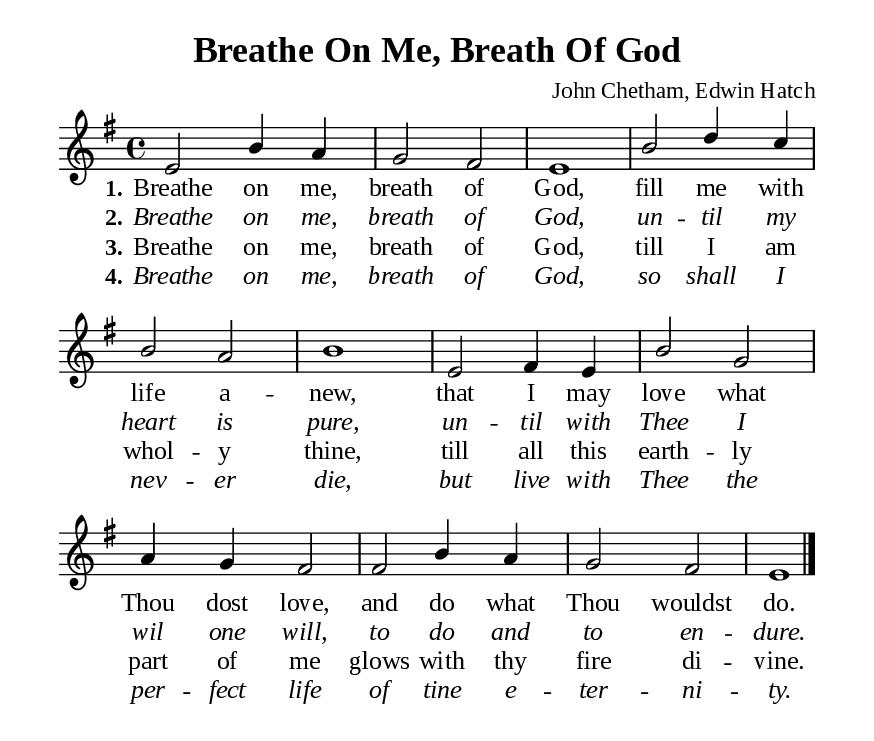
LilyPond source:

\version "2.18.2"

\header {
  title = "Breathe On Me, Breath Of God"
  composer = "John Chetham, Edwin Hatch"
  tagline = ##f
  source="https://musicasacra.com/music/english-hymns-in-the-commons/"
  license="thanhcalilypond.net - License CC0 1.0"
}

global= {
  \key g \major
  \time 4/4
  \override Score.BarNumber.break-visibility = ##(#f #f #f)
  \override Lyrics.LyricSpace.minimum-distance = #3.0
}

\paper {
  #(set-paper-size "a5")
  top-margin = 10\mm
  bottom-margin = 5\mm
  left-margin = 10\mm
  right-margin = 10\mm
  indent = #0
  #(define fonts
	 (make-pango-font-tree "Liberation Serif"
	 		       "Liberation Serif"
			       "Liberation Serif"
			       (/ 20 20)))
  system-system-spacing = #'((basic-distance . 3) (padding . 3))
}

printItalic = \with {
  \override LyricText.font-shape = #'italic
}

% Verse music
musicVerseSoprano = \relative c' {
  %{	01	%} e2 b'4 a |
  %{	02	%} g2 fis |
  %{	03	%} e1 |
  %{	04	%} b'2 d4 c |
  %{	05	%} b2 a |
  %{	06	%} b1 |
  %{	07	%} e,2 fis4 e |
  %{	08	%} b'2 g |
  %{	09	%} a4 g fis2 |
  %{	10	%} fis2 b4 a |
  %{	11	%} g2 fis |
  %{	12	%} e1 \bar "|."
}

% Verse lyrics
verseOne = \lyricmode {
  \set stanza = #"1."
  Breathe on me, breath of God, fill me with life a -- new,
  that I may love what Thou dost love, and do what Thou wouldst do.
}

verseTwo = \lyricmode {
  \set stanza = #"2."
  Breathe on me, breath of God, un -- til my heart is pure,
  un -- til with Thee I wil one will, to do and to en -- dure.
}

verseThree = \lyricmode {
  \set stanza = #"3."
  Breathe on me, breath of God, till I am whol -- y thine,
  till all this earth -- ly part of me glows with thy fire di -- vine.
}

verseFour = \lyricmode {
  \set stanza = #"4."
  Breathe on me, breath of God, so shall I nev -- er die,
  but live with Thee the per -- fect life of tine e -- ter -- ni -- ty.
}

% Layout
\score {
    \new ChoirStaff <<
      \new Staff <<
        \clef "treble"
        \new Voice = "sopranos" { \global \stemUp \slurUp \musicVerseSoprano }
      >>
      \new Lyrics \lyricsto sopranos \verseOne
      \new Lyrics \printItalic \lyricsto sopranos \verseTwo
      \new Lyrics \lyricsto sopranos \verseThree
      \new Lyrics \printItalic \lyricsto sopranos \verseFour
    >>
}
